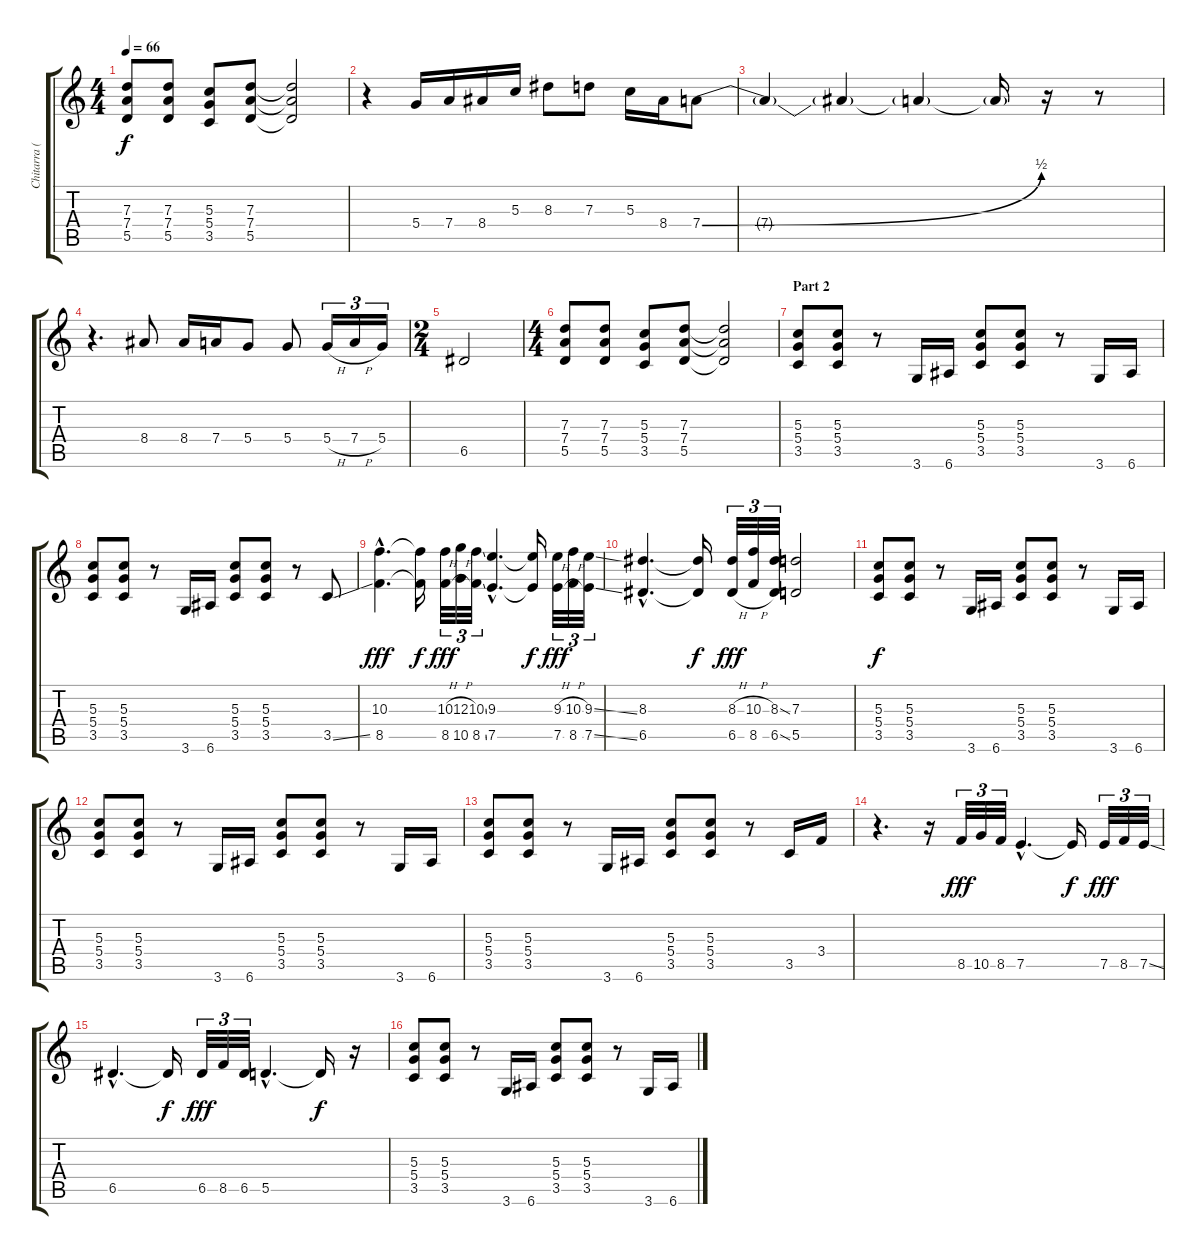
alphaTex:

\track ("Chitarra (Lead)" "Chitarra (") {instrument distortionguitar}
\staff {score tabs}
\tuning (E4 B3 G3 D3 A2 E2) {hide}
\ts (4 4)
\tempo 66
\clef g2
\ks c
(7.3 7.4 5.5).8{dy f} (7.3 7.4 5.5).8 (5.3 5.4 3.5).8 (7.3 7.4 5.5).8 (7.3{t} 7.4{t} 5.5{t}).2 |
r.4 5.4.16 7.4.16 8.4.16 5.3.16 8.3.8 7.3.8 5.3.16 8.4.16 7.4{be (bend 0 0 60 2)}.8 |
7.4{t}.4 7.4{t}.4 7.4{t}.4 7.4{t}.16 r.16 r.8 |
r.4{d} 8.4.8 8.4.16 7.4.16 5.4.8 5.4.8 5.4{h}.16{tu (3 2)} 7.4{h}.16{tu (3 2)} 5.4.16{tu (3 2)} |
\ts (2 4)
6.5.2 |
\ts (4 4)
(7.3 7.4 5.5).8 (7.3 7.4 5.5).8 (5.3 5.4 3.5).8 (7.3 7.4 5.5).8 (7.3{t} 7.4{t} 5.5{t}).2 |
\section ("" "Part 2")
(5.3 5.4 3.5).8 (5.3 5.4 3.5).8 r.8 3.6.16 6.6.16 (5.3 5.4 3.5).8 (5.3 5.4 3.5).8 r.8 3.6.16 6.6.16 |
(5.3 5.4 3.5).8 (5.3 5.4 3.5).8 r.8 3.6.16 6.6.16 (5.3 5.4 3.5).8 (5.3 5.4 3.5).8 r.8 3.5{ss}.8 |
(10.3{hac} 8.5{hac}).4{d dy fff} (10.3{t} 8.5{t}).16{dy f} (10.3{h} 8.5{h}).32{tu (3 2) dy fff} (12.3{h} 10.5{h}).32{tu (3 2)} (10.3{ss} 8.5{ss}).32{tu (3 2)} (9.3{hac} 7.5{hac}).4{d} (9.3{t} 7.5{t}).16{dy f} (9.3{h} 7.5{h}).32{tu (3 2) dy fff} (10.3{h} 8.5{h}).32{tu (3 2)} (9.3{ss} 7.5{ss}).32{tu (3 2)} |
(8.3{hac} 6.5{hac}).4{d} (8.3{t} 6.5{t}).16{dy f} (8.3{h} 6.5{h}).32{tu (3 2) dy fff} (10.3{h} 8.5{h}).32{tu (3 2)} (8.3{ss} 6.5{ss}).32{tu (3 2)} (7.3 5.5).2 |
(5.3 5.4 3.5).8{dy f} (5.3 5.4 3.5).8 r.8 3.6.16 6.6.16 (5.3 5.4 3.5).8 (5.3 5.4 3.5).8 r.8 3.6.16 6.6.16 |
(5.3 5.4 3.5).8 (5.3 5.4 3.5).8 r.8 3.6.16 6.6.16 (5.3 5.4 3.5).8 (5.3 5.4 3.5).8 r.8 3.6.16 6.6.16 |
(5.3 5.4 3.5).8 (5.3 5.4 3.5).8 r.8 3.6.16 6.6.16 (5.3 5.4 3.5).8 (5.3 5.4 3.5).8 r.8 3.5.16 3.4.16 |
r.4{d} r.16 8.5.32{tu (3 2) dy fff} 10.5.32{tu (3 2)} 8.5.32{tu (3 2)} 7.5{hac}.4{d} 7.5{t}.16{dy f} 7.5.32{tu (3 2) dy fff} 8.5.32{tu (3 2)} 7.5{ss}.32{tu (3 2)} |
6.5{hac}.4{d} 6.5{t}.16{dy f} 6.5.32{tu (3 2) dy fff} 8.5.32{tu (3 2)} 6.5.32{tu (3 2)} 5.5{hac}.4{d} 5.5{t}.16{dy f} r.16 |
(5.3 5.4 3.5).8 (5.3 5.4 3.5).8 r.8 3.6.16 6.6.16 (5.3 5.4 3.5).8 (5.3 5.4 3.5).8 r.8 3.6.16 6.6.16
